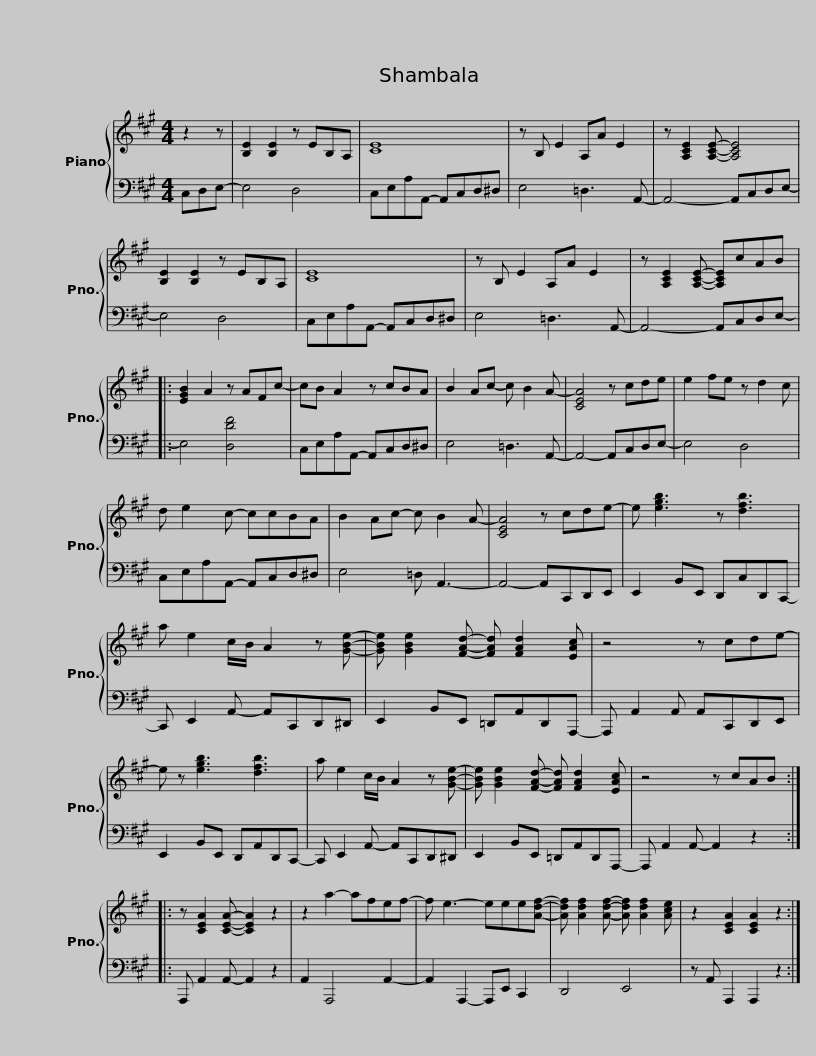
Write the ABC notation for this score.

X:1
%%score { 1 | 2 }
L:1/8
M:4/4
I:linebreak $
K:A
V:1 treble
V:2 bass
V:1
 z2 z | [B,E]2 [B,E]2 z EB,A, | [CE]8 | z B, E2 A,A E2 | z [A,CE]2 [A,CE]- [A,CE]4 | %5
 [B,E]2 [B,E]2 z EB,A, |$ [CE]8 | z B, E2 A,A E2 | z [A,CE]2 [A,CE]- [A,CE]cAB |: [EGB]2 A2 z AFc- | %10
 cB A2 z cBA |$ B2 Ac- c B2 A- | [CEA]4 z cde | e2 fe z d2 c | d e2 c- ccBA | %15
 B2 Ac- c B2 A- | [CEA]4 z cde- |$ e [egb]3 z [dfb]3 | a e2 c/B/ A2 z [GBe]- | [GBe] [GBe]2 [FAd]- [FAd] [FAd]2 [EAc] | %20
 z4 z cde- |$ e z [egb]3 [dfb]3 | a e2 c/B/ A2 z [GBe]- | [GBe] [GBe]2 [FAd]- [FAd] [FAd]2 [EAc] | z4 z cAB ::$ %25
 z [CEA]2 [CEA]- [CEA]2 z2 | z2 a2- afef- | f e3- eee[Adf]- | [Adf] [Adf]2 [Adf]- [Adf] [Adf]2 [Ace] | z2 [CEA]2 [CEA]2 z2 :| %30
V:2
 C,D,E,- | E,4 D,4 | C,E,A,A,,- A,,C,D,^D, | E,4 =D,3 A,,- | A,,4- A,,C,D,E,- | %5
 E,4 D,4 |$ C,E,A,A,,- A,,C,D,^D, | E,4 =D,3 A,,- | A,,4- A,,C,D,E,- |: E,4 [D,DF]4 | %10
 C,E,A,A,,- A,,C,D,^D, |$ E,4 =D,3 A,,- | A,,4- A,,C,D,E,- | E,4 D,4 | C,E,A,A,,- A,,C,D,^D, | %15
 E,4 =D, A,,3- | A,,4- A,,C,,D,,E,, |$ E,,2 B,,E,, D,,C,D,,C,,- | C,, E,,2 A,,- A,,C,,D,,^D,, | E,,2 B,,E,, =D,,A,,D,,A,,,- | %20
 A,,, A,,2 A,, A,,C,,D,,E,, |$ E,,2 B,,E,, D,,A,,D,,C,,- | C,, E,,2 A,,- A,,C,,D,,^D,, | E,,2 B,,E,, =D,,A,,D,,A,,,- | A,,, A,,2 A,,- A,,2 z2 ::$ %25
 A,,, A,,2 A,,- A,,2 z2 | A,,2 A,,,4 A,,2- | A,,2 A,,,2- A,,,E,, C,,2 | D,,4 E,,4 | z A,, A,,,2 A,,,2 z2 :| %30
